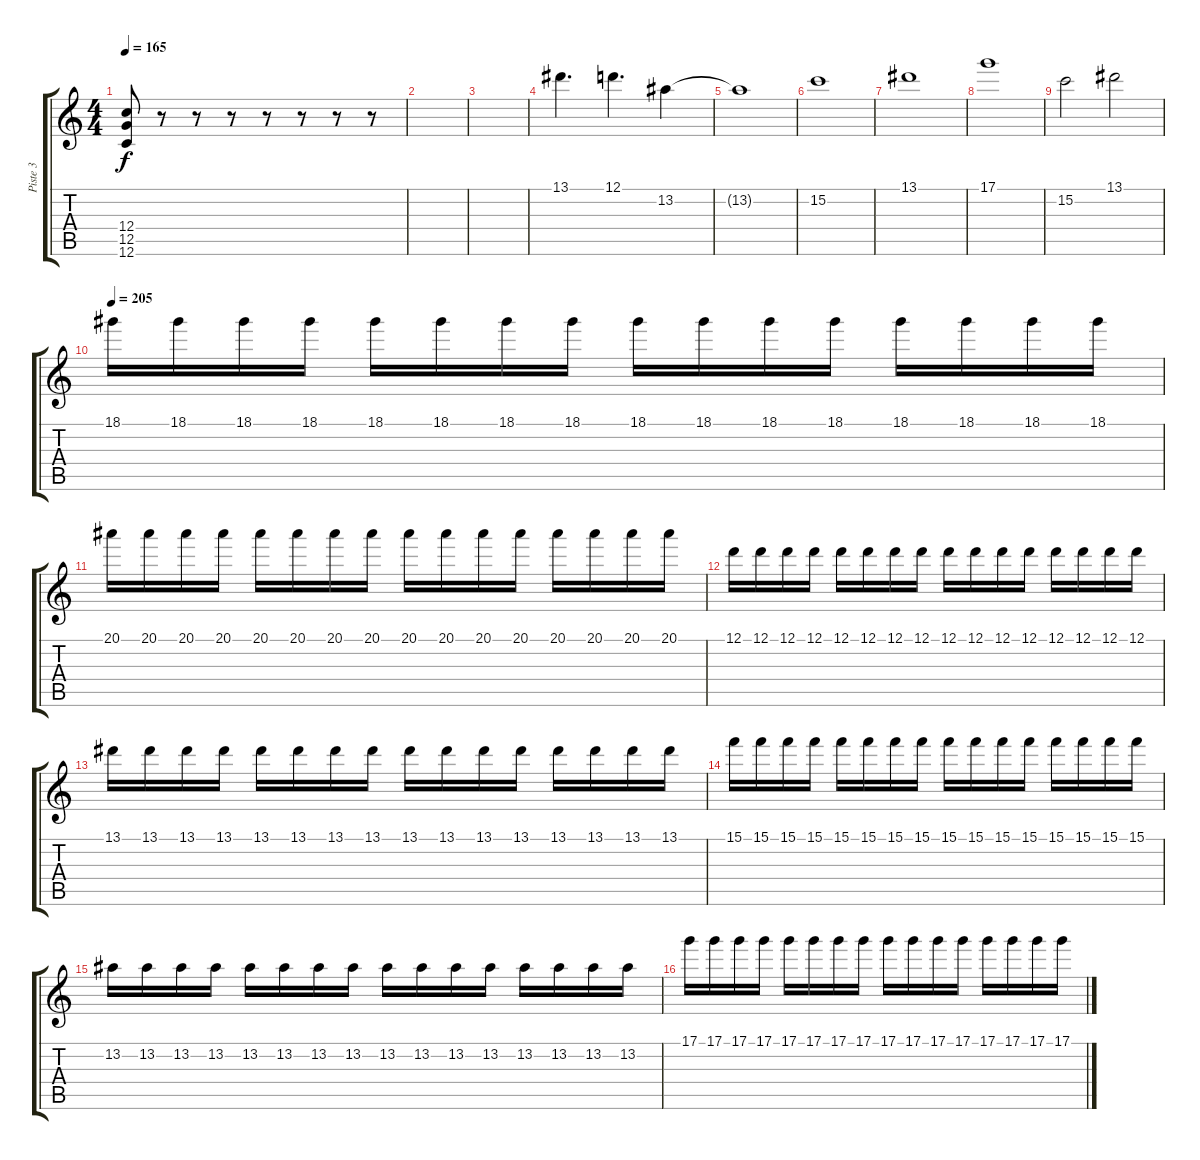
\track ("Piste 3" "Piste 3") {instrument distortionguitar}
\staff {score tabs}
\tuning (D4 A3 F3 C3 G2 C2) {hide}
\ts (4 4)
\tempo 165
\clef g2
\ks c
(12.4 12.5 12.6).8{dy f} r.8 r.8 r.8 r.8 r.8 r.8 r.8 |
|
|
13.1.4{d} 12.1.4{d} 13.2.4 |
13.2{t}.1 |
15.2.1 |
13.1.1 |
17.1.1 |
15.2.2 13.1.2 |
\tempo 205
18.1.16 18.1.16 18.1.16 18.1.16 18.1.16 18.1.16 18.1.16 18.1.16 18.1.16 18.1.16 18.1.16 18.1.16 18.1.16 18.1.16 18.1.16 18.1.16 |
20.1.16 20.1.16 20.1.16 20.1.16 20.1.16 20.1.16 20.1.16 20.1.16 20.1.16 20.1.16 20.1.16 20.1.16 20.1.16 20.1.16 20.1.16 20.1.16 |
12.1.16 12.1.16 12.1.16 12.1.16 12.1.16 12.1.16 12.1.16 12.1.16 12.1.16 12.1.16 12.1.16 12.1.16 12.1.16 12.1.16 12.1.16 12.1.16 |
13.1.16 13.1.16 13.1.16 13.1.16 13.1.16 13.1.16 13.1.16 13.1.16 13.1.16 13.1.16 13.1.16 13.1.16 13.1.16 13.1.16 13.1.16 13.1.16 |
15.1.16 15.1.16 15.1.16 15.1.16 15.1.16 15.1.16 15.1.16 15.1.16 15.1.16 15.1.16 15.1.16 15.1.16 15.1.16 15.1.16 15.1.16 15.1.16 |
13.2.16 13.2.16 13.2.16 13.2.16 13.2.16 13.2.16 13.2.16 13.2.16 13.2.16 13.2.16 13.2.16 13.2.16 13.2.16 13.2.16 13.2.16 13.2.16 |
17.1.16 17.1.16 17.1.16 17.1.16 17.1.16 17.1.16 17.1.16 17.1.16 17.1.16 17.1.16 17.1.16 17.1.16 17.1.16 17.1.16 17.1.16 17.1.16
